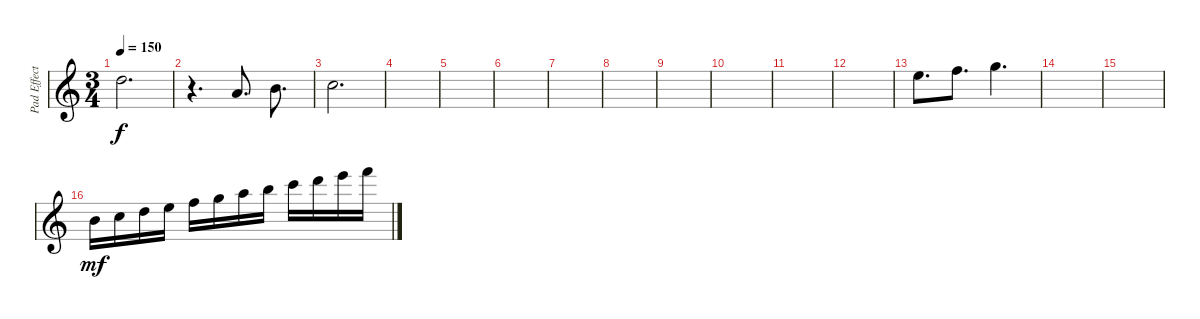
\track ("Pad Effect 2 (depth)" "Pad Effect") {instrument dulcimer}
\staff {score}
\tuning (E4 B3 G3 D3 A2 E2) {hide}
\ts (3 4)
\tempo 150
\clef g2
\ks c
10.1.2{d dy f} |
r.4{d} 10.2.8{d} 12.2.8{d} |
13.2.2{d} |
|
|
|
|
|
|
|
|
|
12.1.8{d} 13.1.8{d} 15.1.4{d} |
|
|
12.2.16{dy mf} 13.2.16 15.2.16 17.2.16 18.2.16 20.2.16 22.2.16 24.2.16 25.2.16 22.1.16 24.1.16 25.1.16
